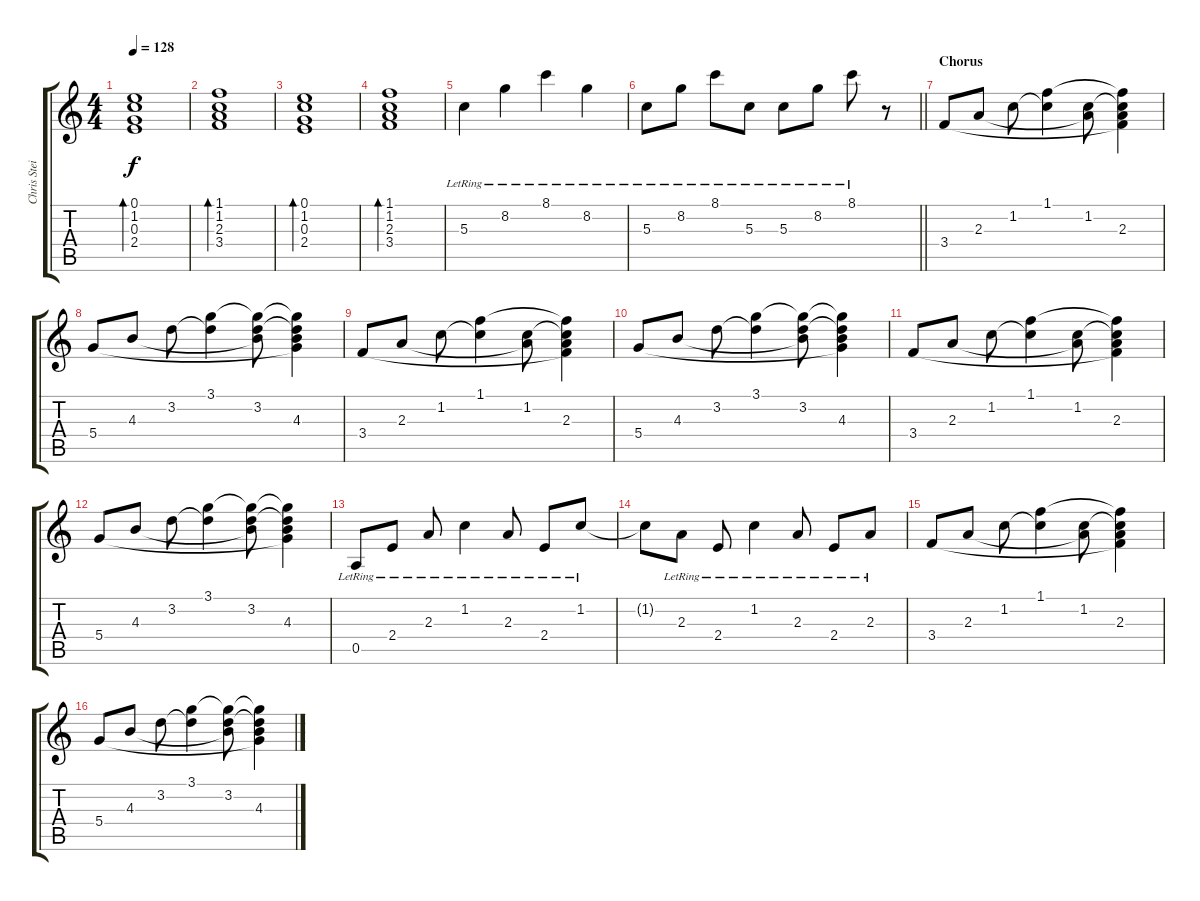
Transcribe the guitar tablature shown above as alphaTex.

\track ("Chris Stein" "Chris Stei") {instrument electricguitarjazz}
\staff {score tabs}
\tuning (E4 B3 G3 D3 A2 E2) {hide}
\ts (4 4)
\tempo 128
\clef g2
\ks c
(0.1 1.2 0.3 2.4).1{bd 240 dy f} |
(1.1 1.2 2.3 3.4).1{bd 240} |
(0.1 1.2 0.3 2.4).1{bd 240} |
(1.1 1.2 2.3 3.4).1{bd 240} |
5.3{lr}.4 8.2{lr}.4 8.1{lr}.4 8.2{lr}.4 |
\barLineRight lightlight
5.3{lr}.8 8.2{lr}.8 8.1{lr}.8 5.3{lr}.8 5.3{lr}.8 8.2{lr}.8 8.1{lr}.8 r.8 |
\section ("" "Chorus")
3.4.8 2.3.8 1.2.8 (1.1 1.2{t}).4 (1.2 2.3{t}).8 (1.1{t} 1.2{t} 2.3 3.4{t}).4 |
5.4.8 4.3.8 3.2.8 (3.1 3.2{t}).4 (3.1{t} 3.2 4.3{t}).8 (3.1{t} 3.2{t} 4.3 5.4{t}).4 |
3.4.8 2.3.8 1.2.8 (1.1 1.2{t}).4 (1.2 2.3{t}).8 (1.1{t} 1.2{t} 2.3 3.4{t}).4 |
5.4.8 4.3.8 3.2.8 (3.1 3.2{t}).4 (3.1{t} 3.2 4.3{t}).8 (3.1{t} 3.2{t} 4.3 5.4{t}).4 |
3.4.8 2.3.8 1.2.8 (1.1 1.2{t}).4 (1.2 2.3{t}).8 (1.1{t} 1.2{t} 2.3 3.4{t}).4 |
5.4.8 4.3.8 3.2.8 (3.1 3.2{t}).4 (3.1{t} 3.2 4.3{t}).8 (3.1{t} 3.2{t} 4.3 5.4{t}).4 |
0.5{lr}.8 2.4{lr}.8 2.3{lr}.8 1.2{lr}.4 2.3{lr}.8 2.4{lr}.8 1.2{lr}.8 |
1.2{t}.8 2.3{lr}.8 2.4{lr}.8 1.2{lr}.4 2.3{lr}.8 2.4{lr}.8 2.3{lr}.8 |
3.4.8 2.3.8 1.2.8 (1.1 1.2{t}).4 (1.2 2.3{t}).8 (1.1{t} 1.2{t} 2.3 3.4{t}).4 |
5.4.8 4.3.8 3.2.8 (3.1 3.2{t}).4 (3.1{t} 3.2 4.3{t}).8 (3.1{t} 3.2{t} 4.3 5.4{t}).4
